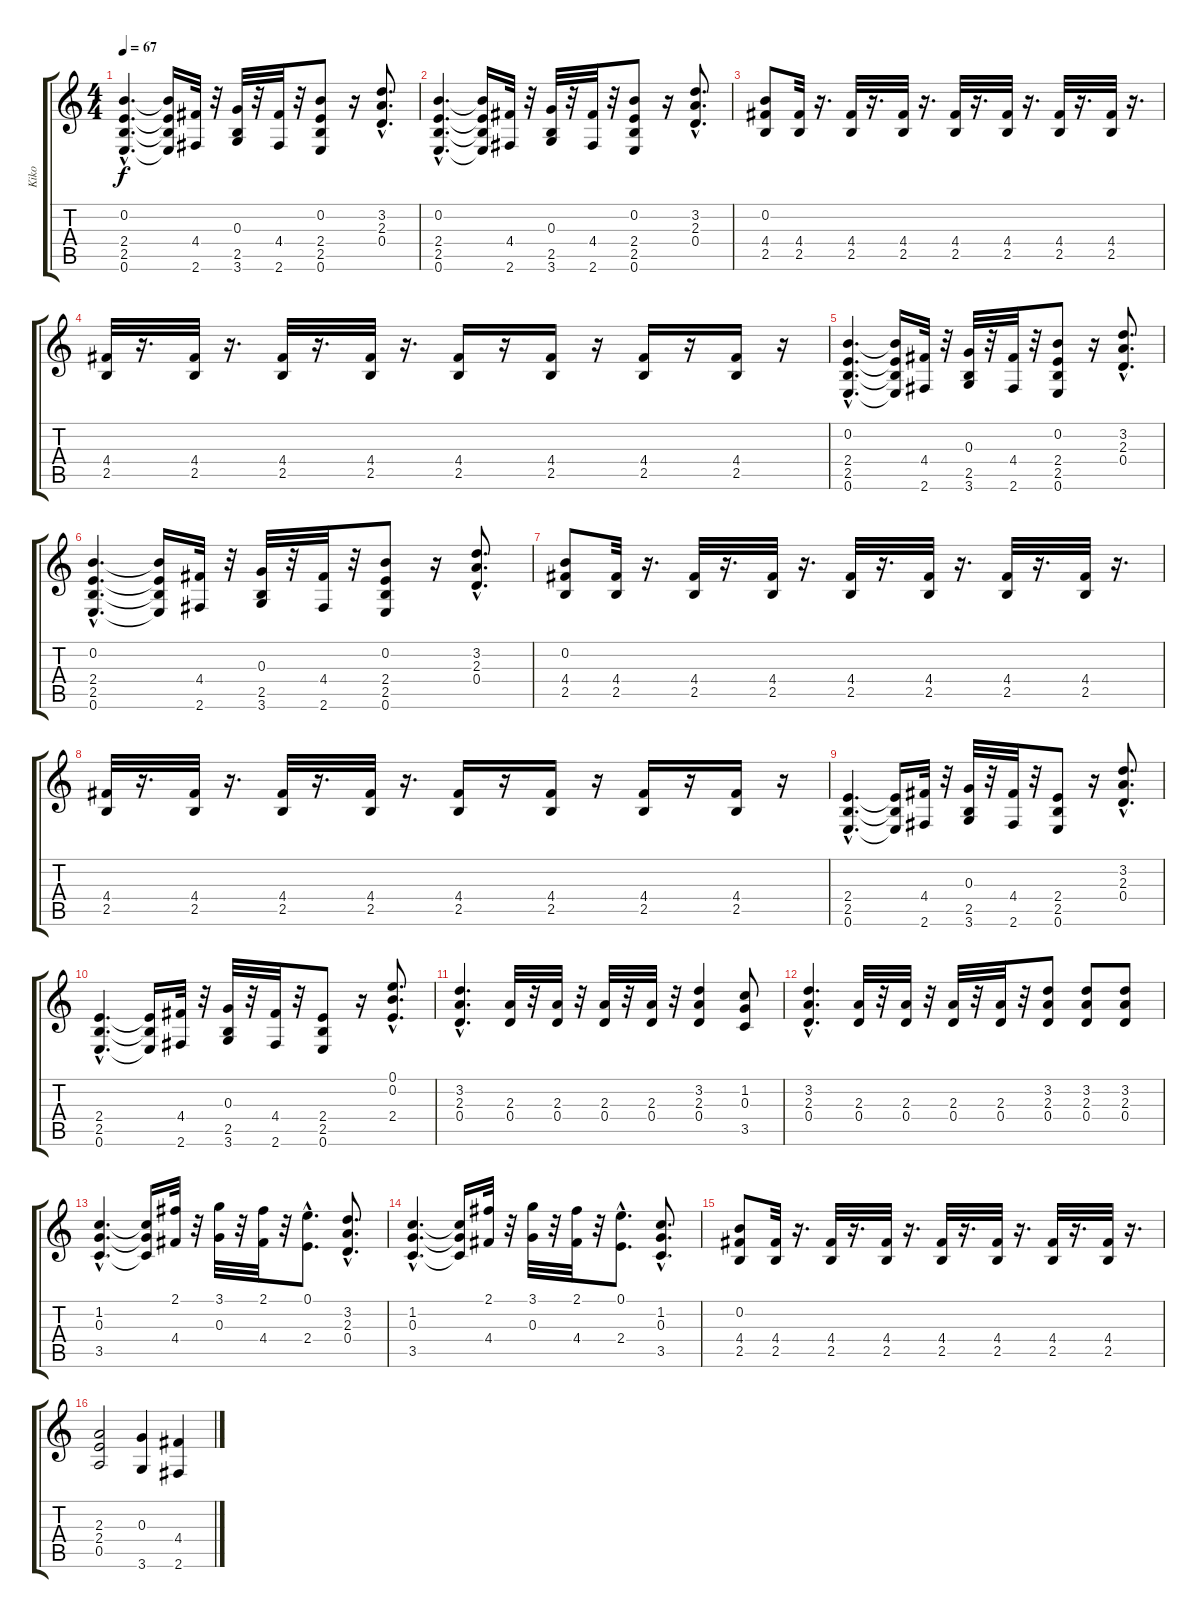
\track ("Kiko" "Kiko") {instrument distortionguitar}
\staff {score tabs}
\tuning (E4 B3 G3 D3 A2 E2) {hide}
\ts (4 4)
\tempo 67
\clef g2
\ks c
(0.2{hac} 2.4{hac} 2.5{hac} 0.6{hac}).4{d dy f} (0.2{t} 2.4{t} 2.5{t} 0.6{t}).16 (4.4 2.6).32 r.32 (0.3 2.5 3.6).32 r.32 (4.4 2.6).32 r.32 (0.2 2.4 2.5 0.6).8 r.16 (3.2{hac} 2.3{hac} 0.4{hac}).8{d} |
(0.2{hac} 2.4{hac} 2.5{hac} 0.6{hac}).4{d} (0.2{t} 2.4{t} 2.5{t} 0.6{t}).16 (4.4 2.6).32 r.32 (0.3 2.5 3.6).32 r.32 (4.4 2.6).32 r.32 (0.2 2.4 2.5 0.6).8 r.16 (3.2{hac} 2.3{hac} 0.4{hac}).8{d} |
(0.2 4.4 2.5).8 (4.4 2.5).32 r.16{d} (4.4 2.5).32 r.16{d} (4.4 2.5).32 r.16{d} (4.4 2.5).32 r.16{d} (4.4 2.5).32 r.16{d} (4.4 2.5).32 r.16{d} (4.4 2.5).32 r.16{d} |
(4.4 2.5).32 r.16{d} (4.4 2.5).32 r.16{d} (4.4 2.5).32 r.16{d} (4.4 2.5).32 r.16{d} (4.4 2.5).16 r.16 (4.4 2.5).16 r.16 (4.4 2.5).16 r.16 (4.4 2.5).16 r.16 |
(0.2{hac} 2.4{hac} 2.5{hac} 0.6{hac}).4{d} (0.2{t} 2.4{t} 2.5{t} 0.6{t}).16 (4.4 2.6).32 r.32 (0.3 2.5 3.6).32 r.32 (4.4 2.6).32 r.32 (0.2 2.4 2.5 0.6).8 r.16 (3.2{hac} 2.3{hac} 0.4{hac}).8{d} |
(0.2{hac} 2.4{hac} 2.5{hac} 0.6{hac}).4{d} (0.2{t} 2.4{t} 2.5{t} 0.6{t}).16 (4.4 2.6).32 r.32 (0.3 2.5 3.6).32 r.32 (4.4 2.6).32 r.32 (0.2 2.4 2.5 0.6).8 r.16 (3.2{hac} 2.3{hac} 0.4{hac}).8{d} |
(0.2 4.4 2.5).8 (4.4 2.5).32 r.16{d} (4.4 2.5).32 r.16{d} (4.4 2.5).32 r.16{d} (4.4 2.5).32 r.16{d} (4.4 2.5).32 r.16{d} (4.4 2.5).32 r.16{d} (4.4 2.5).32 r.16{d} |
(4.4 2.5).32 r.16{d} (4.4 2.5).32 r.16{d} (4.4 2.5).32 r.16{d} (4.4 2.5).32 r.16{d} (4.4 2.5).16 r.16 (4.4 2.5).16 r.16 (4.4 2.5).16 r.16 (4.4 2.5).16 r.16 |
(2.4{hac} 2.5{hac} 0.6{hac}).4{d} (2.4{t} 2.5{t} 0.6{t}).16 (4.4 2.6).32 r.32 (0.3 2.5 3.6).32 r.32 (4.4 2.6).32 r.32 (2.4 2.5 0.6).8 r.16 (3.2{hac} 2.3{hac} 0.4{hac}).8{d} |
(2.4{hac} 2.5{hac} 0.6{hac}).4{d} (2.4{t} 2.5{t} 0.6{t}).16 (4.4 2.6).32 r.32 (0.3 2.5 3.6).32 r.32 (4.4 2.6).32 r.32 (2.4 2.5 0.6).8 r.16 (0.1{hac} 0.2{hac} 2.4{hac}).8{d} |
(3.2{hac} 2.3{hac} 0.4{hac}).4{d} (2.3 0.4).32 r.32 (2.3 0.4).32 r.32 (2.3 0.4).32 r.32 (2.3 0.4).32 r.32 (3.2 2.3 0.4).4 (1.2 0.3 3.5).8 |
(3.2{hac} 2.3{hac} 0.4{hac}).4{d} (2.3 0.4).32 r.32 (2.3 0.4).32 r.32 (2.3 0.4).32 r.32 (2.3 0.4).32 r.32 (3.2 2.3 0.4).8 (3.2 2.3 0.4).8 (3.2 2.3 0.4).8 |
(1.2{hac} 0.3{hac} 3.5{hac}).4{d} (1.2{t} 0.3{t} 3.5{t}).16 (2.1 4.4).32 r.32 (3.1 0.3).32 r.32 (2.1 4.4).32 r.32 (0.1{hac} 2.4{hac}).8{d} (3.2{hac} 2.3{hac} 0.4{hac}).8{d} |
(1.2{hac} 0.3{hac} 3.5{hac}).4{d} (1.2{t} 0.3{t} 3.5{t}).16 (2.1 4.4).32 r.32 (3.1 0.3).32 r.32 (2.1 4.4).32 r.32 (0.1{hac} 2.4{hac}).8{d} (1.2{hac} 0.3{hac} 3.5{hac}).8{d} |
(0.2 4.4 2.5).8 (4.4 2.5).32 r.16{d} (4.4 2.5).32 r.16{d} (4.4 2.5).32 r.16{d} (4.4 2.5).32 r.16{d} (4.4 2.5).32 r.16{d} (4.4 2.5).32 r.16{d} (4.4 2.5).32 r.16{d} |
(2.3 2.4 0.5).2 (0.3 3.6).4 (4.4 2.6).4
